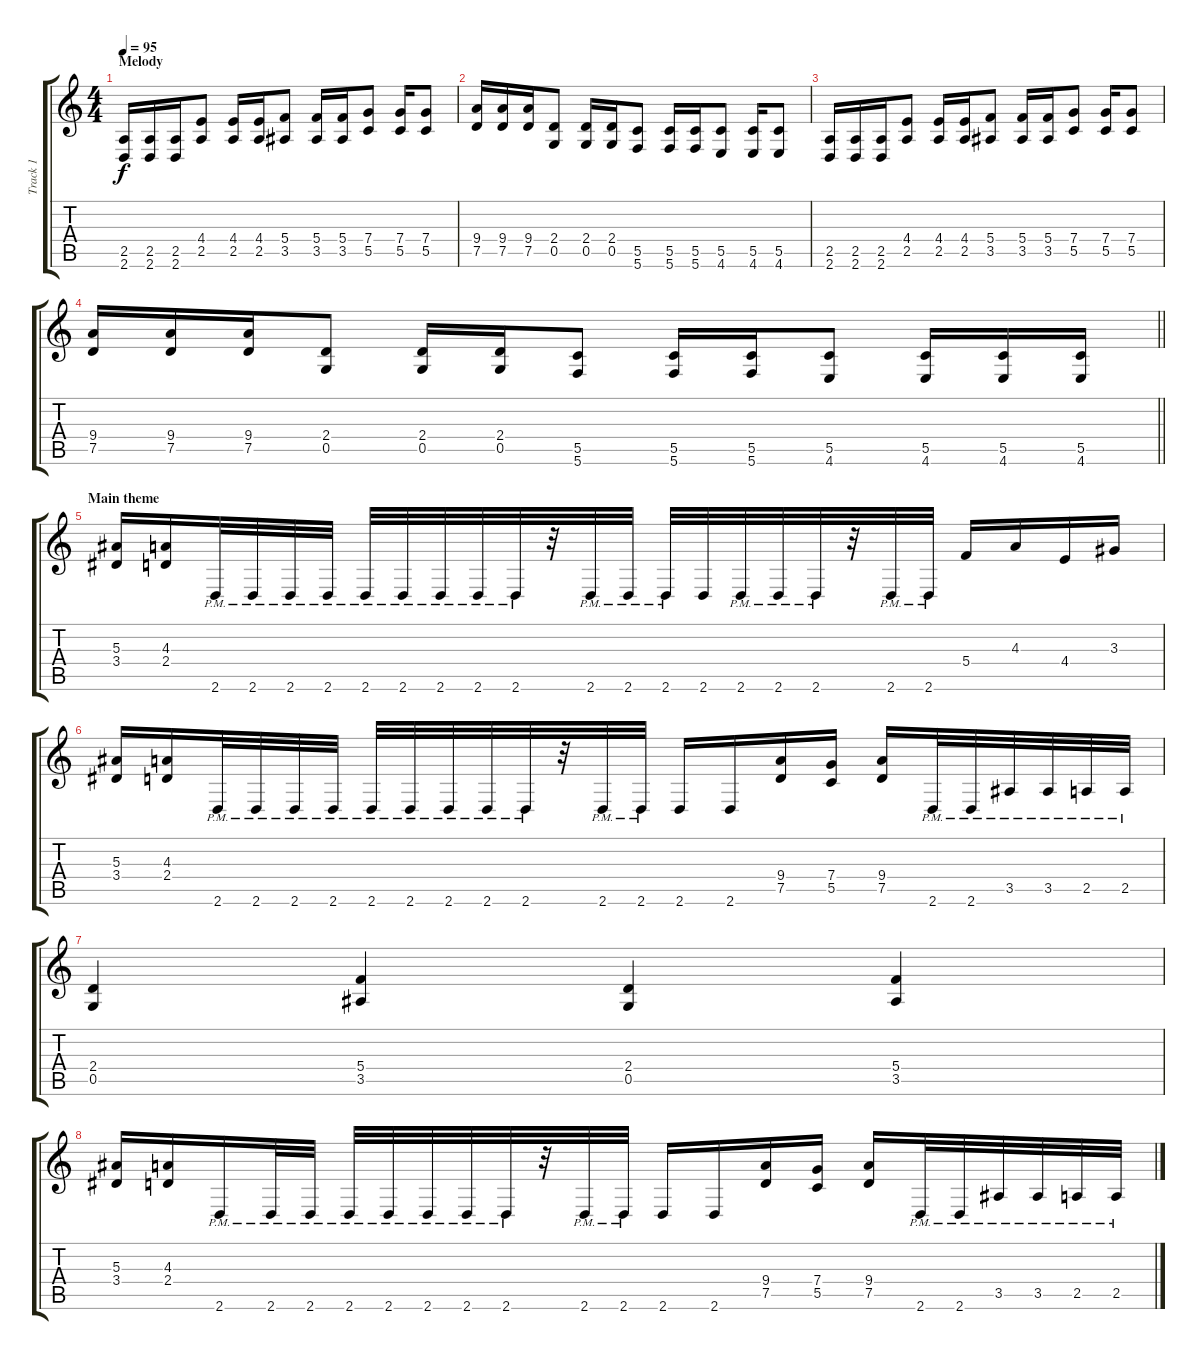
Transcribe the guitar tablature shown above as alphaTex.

\track ("Track 1" "Track 1") {instrument distortionguitar}
\staff {score tabs}
\tuning (D4 A3 F3 C3 G2 C2) {hide}
\ts (4 4)
\section ("" "Melody")
\tempo 95
\clef g2
\ks c
(2.5 2.6).16{dy f} (2.5 2.6).16 (2.5 2.6).16 (4.4 2.5).8 (4.4 2.5).16 (4.4 2.5).16 (5.4 3.5).8 (5.4 3.5).16 (5.4 3.5).16 (7.4 5.5).8 (7.4 5.5).16 (7.4 5.5).8 |
(9.4 7.5).16 (9.4 7.5).16 (9.4 7.5).16 (2.4 0.5).8 (2.4 0.5).16 (2.4 0.5).16 (5.5 5.6).8 (5.5 5.6).16 (5.5 5.6).16 (5.5 4.6).8 (5.5 4.6).16 (5.5 4.6).8 |
(2.5 2.6).16 (2.5 2.6).16 (2.5 2.6).16 (4.4 2.5).8 (4.4 2.5).16 (4.4 2.5).16 (5.4 3.5).8 (5.4 3.5).16 (5.4 3.5).16 (7.4 5.5).8 (7.4 5.5).16 (7.4 5.5).8 |
\barLineRight lightlight
(9.4 7.5).16 (9.4 7.5).16 (9.4 7.5).16 (2.4 0.5).8 (2.4 0.5).16 (2.4 0.5).16 (5.5 5.6).8 (5.5 5.6).16 (5.5 5.6).16 (5.5 4.6).8 (5.5 4.6).16 (5.5 4.6).16 (5.5 4.6).16 |
\section ("" "Main theme")
(5.3 3.4).16 (4.3 2.4).16 2.6{pm}.32 2.6{pm}.32 2.6{pm}.32 2.6{pm}.32 2.6{pm}.32 2.6{pm}.32 2.6{pm}.32 2.6{pm}.32 2.6{pm}.32 r.32 2.6{pm}.32 2.6{pm}.32 2.6{pm}.32 2.6.32 2.6{pm}.32 2.6{pm}.32 2.6{pm}.32 r.32 2.6{pm}.32 2.6{pm}.32 5.4.16 4.3.16 4.4.16 3.3.16 |
(5.3 3.4).16 (4.3 2.4).16 2.6{pm}.32 2.6{pm}.32 2.6{pm}.32 2.6{pm}.32 2.6{pm}.32 2.6{pm}.32 2.6{pm}.32 2.6{pm}.32 2.6{pm}.32 r.32 2.6{pm}.32 2.6{pm}.32 2.6.16 2.6.16 (9.4 7.5).16 (7.4 5.5).16 (9.4 7.5).16 2.6{pm}.32 2.6{pm}.32 3.5{pm}.32 3.5{pm}.32 2.5{pm}.32 2.5{pm}.32 |
(2.4 0.5).4 (5.4 3.5).4 (2.4 0.5).4 (5.4 3.5).4 |
(5.3 3.4).16 (4.3 2.4).16 2.6{pm}.16 2.6{pm}.32 2.6{pm}.32 2.6{pm}.32 2.6{pm}.32 2.6{pm}.32 2.6{pm}.32 2.6{pm}.32 r.32 2.6{pm}.32 2.6{pm}.32 2.6.16 2.6.16 (9.4 7.5).16 (7.4 5.5).16 (9.4 7.5).16 2.6{pm}.32 2.6{pm}.32 3.5{pm}.32 3.5{pm}.32 2.5{pm}.32 2.5{pm}.32
